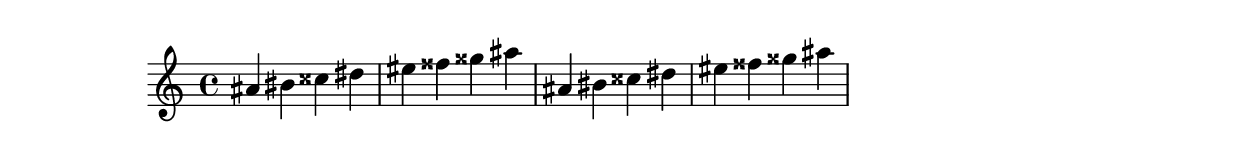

\version "2.1.26"

\header {
texidoc="@cindex Smart Transpose

There is a way to enforce enharmonic modifications for notes in order
to have the minimum number of accidentals. In that case, ``Double 
accidentals should be removed, as well as E-sharp (-> F), bC (-> B),
bF (-> E), B-sharp (-> C).'', as proposed by a request for a new feature.
In this example, the double accidentals are removed after transposing
C scale to Ais.

"
}
%
% Modified to use the standard transpose mechanism. The question is
% how useful these enharmonic modifications are. Mats B.
% 
% Why not to have a function that minimizes the number of accidentals? -HJJ
%

#(define  (unhair-pitch p)
  (let* ((o (ly:pitch-octave p))
         (a (ly:pitch-alteration p))
         (n (ly:pitch-notename p)))

    (cond
     ((and (> a 2) (or (eq? n 6) (eq? n 2)))
      (set! a (- a 2))
      (set! n (+ n 1)))
     ((and (< a -2) (or (eq? n 0) (eq? n 3)))
      (set! a (+ a 2))
      (set! n (- n 1))))

    (cond
     ((eq? a 4) (set! a 0) (set! n (+ n 1)))
     ((eq? a -4) (set! a 0) (set! n (- n 1))))

    (if (< n 0) (begin (set!  o (- o 1)) (set! n (+ n 7))))
    (if (> n 6) (begin (set!  o (+ o 1)) (set! n (- n 7))))

    (ly:make-pitch o n a)))

#(define (simplify music)
  (let* ((es (ly:music-property music 'elements))
         (e (ly:music-property music 'element))
         (p (ly:music-property music 'pitch)))

    (if (pair? es)
        (ly:music-set-property!
         music 'elements
         (map (lambda (x) (simplify x)) es)))

    (if (ly:music? e)
        (ly:music-set-property!
         music 'element
         (simplify e)))

    (if (ly:pitch? p)
        (begin
          (set! p (unhair-pitch p))
          (ly:music-set-property! music 'pitch p)))

    music))

music = \notes \relative c' { c4 d  e f g a b  c }

\score {
  \notes \context Staff {
    \transpose c ais \music
    \apply #simplify \transpose c ais \music
  }
  \paper { raggedright = ##t}
}


